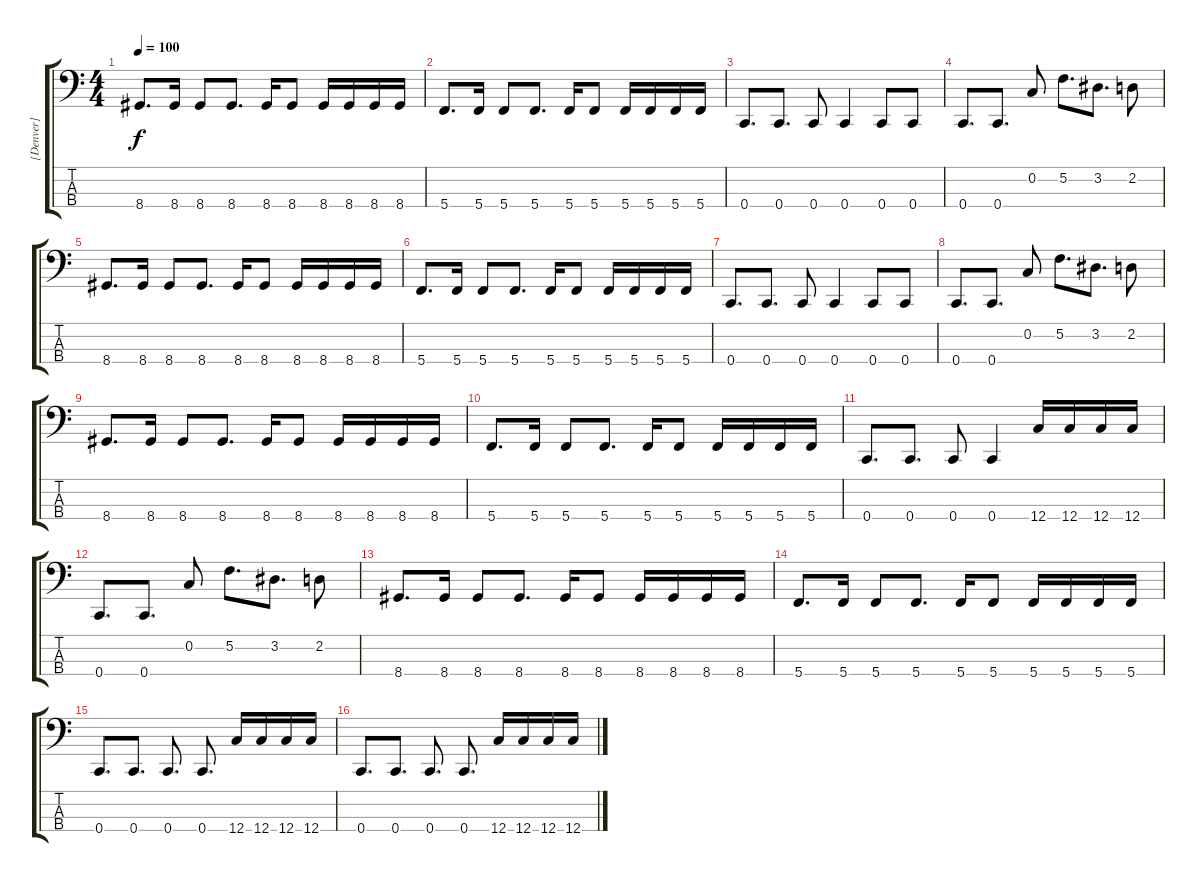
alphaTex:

\track ("[Denver]" "[Denver]") {instrument electricbasspick}
\staff {score tabs}
\tuning (F2 C2 G1 C1) {hide}
\ts (4 4)
\tempo 100
\clef f4
\ks c
8.4.8{d dy f} 8.4.16 8.4.8 8.4.8{d} 8.4.16 8.4.8 8.4.16 8.4.16 8.4.16 8.4.16 |
5.4.8{d} 5.4.16 5.4.8 5.4.8{d} 5.4.16 5.4.8 5.4.16 5.4.16 5.4.16 5.4.16 |
0.4.8{d} 0.4.8{d} 0.4.8 0.4.4 0.4.8 0.4.8 |
0.4.8{d} 0.4.8{d} 0.2.8 5.2.8{d} 3.2.8{d} 2.2.8 |
8.4.8{d} 8.4.16 8.4.8 8.4.8{d} 8.4.16 8.4.8 8.4.16 8.4.16 8.4.16 8.4.16 |
5.4.8{d} 5.4.16 5.4.8 5.4.8{d} 5.4.16 5.4.8 5.4.16 5.4.16 5.4.16 5.4.16 |
0.4.8{d} 0.4.8{d} 0.4.8 0.4.4 0.4.8 0.4.8 |
0.4.8{d} 0.4.8{d} 0.2.8 5.2.8{d} 3.2.8{d} 2.2.8 |
8.4.8{d} 8.4.16 8.4.8 8.4.8{d} 8.4.16 8.4.8 8.4.16 8.4.16 8.4.16 8.4.16 |
5.4.8{d} 5.4.16 5.4.8 5.4.8{d} 5.4.16 5.4.8 5.4.16 5.4.16 5.4.16 5.4.16 |
0.4.8{d} 0.4.8{d} 0.4.8 0.4.4 12.4.16 12.4.16 12.4.16 12.4.16 |
0.4.8{d} 0.4.8{d} 0.2.8 5.2.8{d} 3.2.8{d} 2.2.8 |
8.4.8{d} 8.4.16 8.4.8 8.4.8{d} 8.4.16 8.4.8 8.4.16 8.4.16 8.4.16 8.4.16 |
5.4.8{d} 5.4.16 5.4.8 5.4.8{d} 5.4.16 5.4.8 5.4.16 5.4.16 5.4.16 5.4.16 |
0.4.8{d} 0.4.8{d} 0.4.8{d} 0.4.8{d} 12.4.16 12.4.16 12.4.16 12.4.16 |
0.4.8{d} 0.4.8{d} 0.4.8{d} 0.4.8{d} 12.4.16 12.4.16 12.4.16 12.4.16
